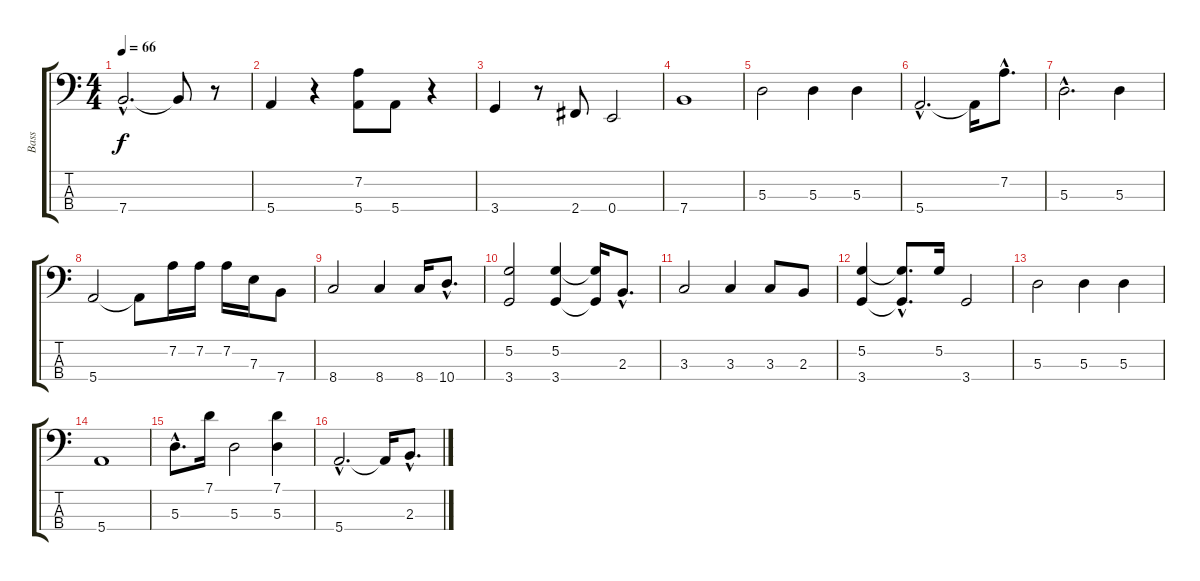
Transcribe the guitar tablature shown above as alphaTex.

\track ("Bass" "Bass") {instrument electricbasspick}
\staff {score tabs}
\tuning (G2 D2 A1 E1) {hide}
\ts (4 4)
\tempo 66
\clef f4
\ks c
7.4{hac}.2{d dy f} 7.4{t}.8 r.8 |
5.4.4 r.4 (7.2 5.4).8 5.4.8 r.4 |
3.4.4 r.8 2.4.8 0.4.2 |
7.4.1 |
5.3.2 5.3.4 5.3.4 |
5.4{hac}.2{d} 5.4{t}.16 7.2{hac}.8{d} |
5.3{hac}.2{d} 5.3.4 |
5.4.2 5.4{t}.8 7.2.16 7.2.16 7.2.16 7.3.16 7.4.8 |
8.4.2 8.4.4 8.4.16 10.4{hac}.8{d} |
(5.2 3.4).2 (5.2 3.4).4 (5.2{t} 3.4{t}).16 2.3{hac}.8{d} |
3.3.2 3.3.4 3.3.8 2.3.8 |
(5.2 3.4).4 (5.2{hac t} 3.4{hac t}).8{d} 5.2.16 3.4.2 |
5.3.2 5.3.4 5.3.4 |
5.4.1 |
5.3{hac}.8{d} 7.1.16 5.3.2 (7.1 5.3).4 |
5.4{hac}.2{d} 5.4{t}.16 2.3{hac}.8{d}
